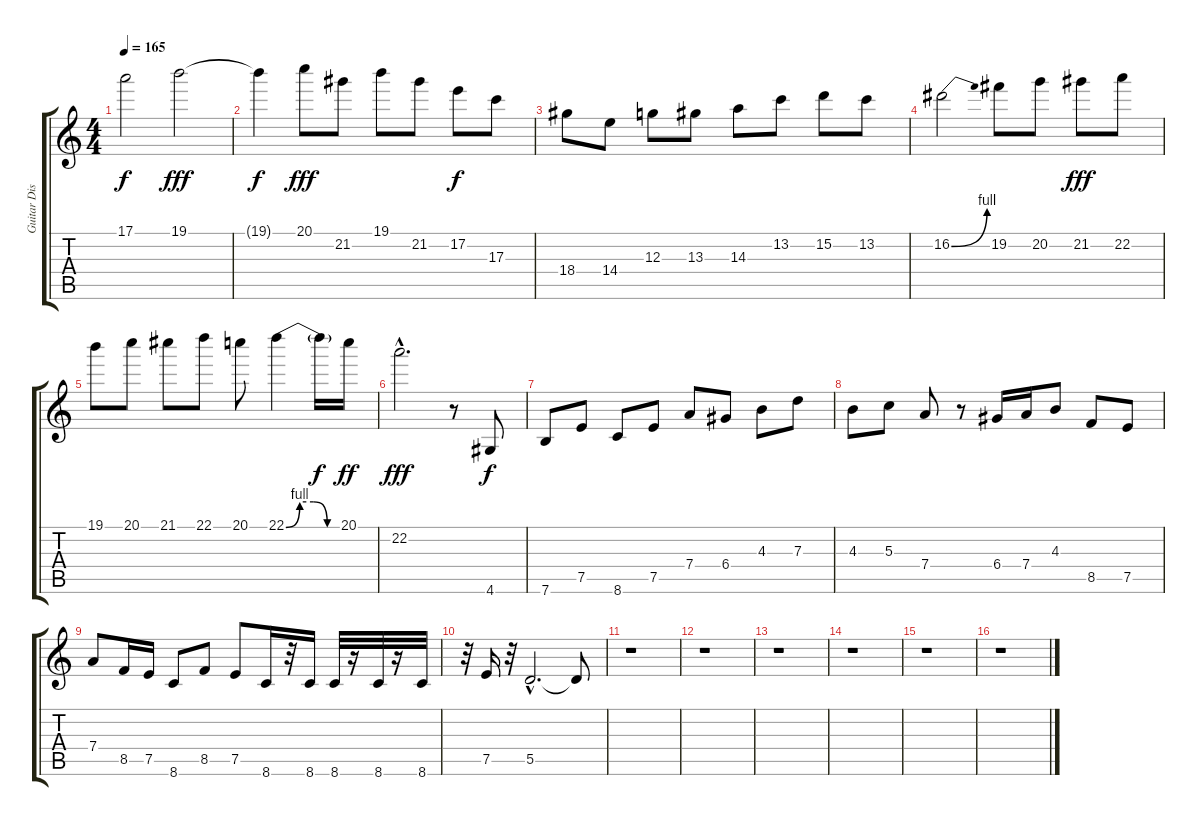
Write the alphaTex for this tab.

\track ("Guitar Dis" "Guitar Dis") {instrument distortionguitar}
\staff {score tabs}
\tuning (E4 B3 G3 D3 A2 E2) {hide}
\ts (4 4)
\tempo 165
\clef g2
\ks c
17.1{t}.2{dy f} 19.1.2{dy fff} |
19.1{t}.4{dy f} 20.1.8{dy fff} 21.2.8 19.1.8 21.2.8 17.2.8{dy f} 17.3.8 |
18.4.8 14.4.8 12.3.8 13.3.8 14.3.8 13.2.8 15.2.8 13.2.8 |
16.2{be (bend 0 0 60 4)}.2 19.2.8 20.2.8 21.2.8{dy fff} 22.2.8 |
19.1.8 20.1.8 21.1.8 22.1.8 20.1.8 22.1{be (custom 0 0 15 4 30 4 45 0 60 0)}.4 22.1{t}.16{dy f} 20.1.16{dy ff} |
22.2{hac}.2{d dy fff} r.8 4.6.8{dy f} |
7.6.8 7.5.8 8.6.8 7.5.8 7.4.8 6.4.8 4.3.8 7.3.8 |
4.3.8 5.3.8 7.4.8 r.8 6.4.16 7.4.16 4.3.8 8.5.8 7.5.8 |
7.4.8 8.5.16 7.5.16 8.6.8 8.5.8 7.5.8 8.6.16 r.32 8.6.16 8.6.32 r.16 8.6.32 r.16 8.6.32 |
r.32 7.5.16 r.32 5.5{hac}.2{d} 5.5{t}.8 |
r.1 |
r.1 |
r.1 |
r.1 |
r.1 |
r.1
